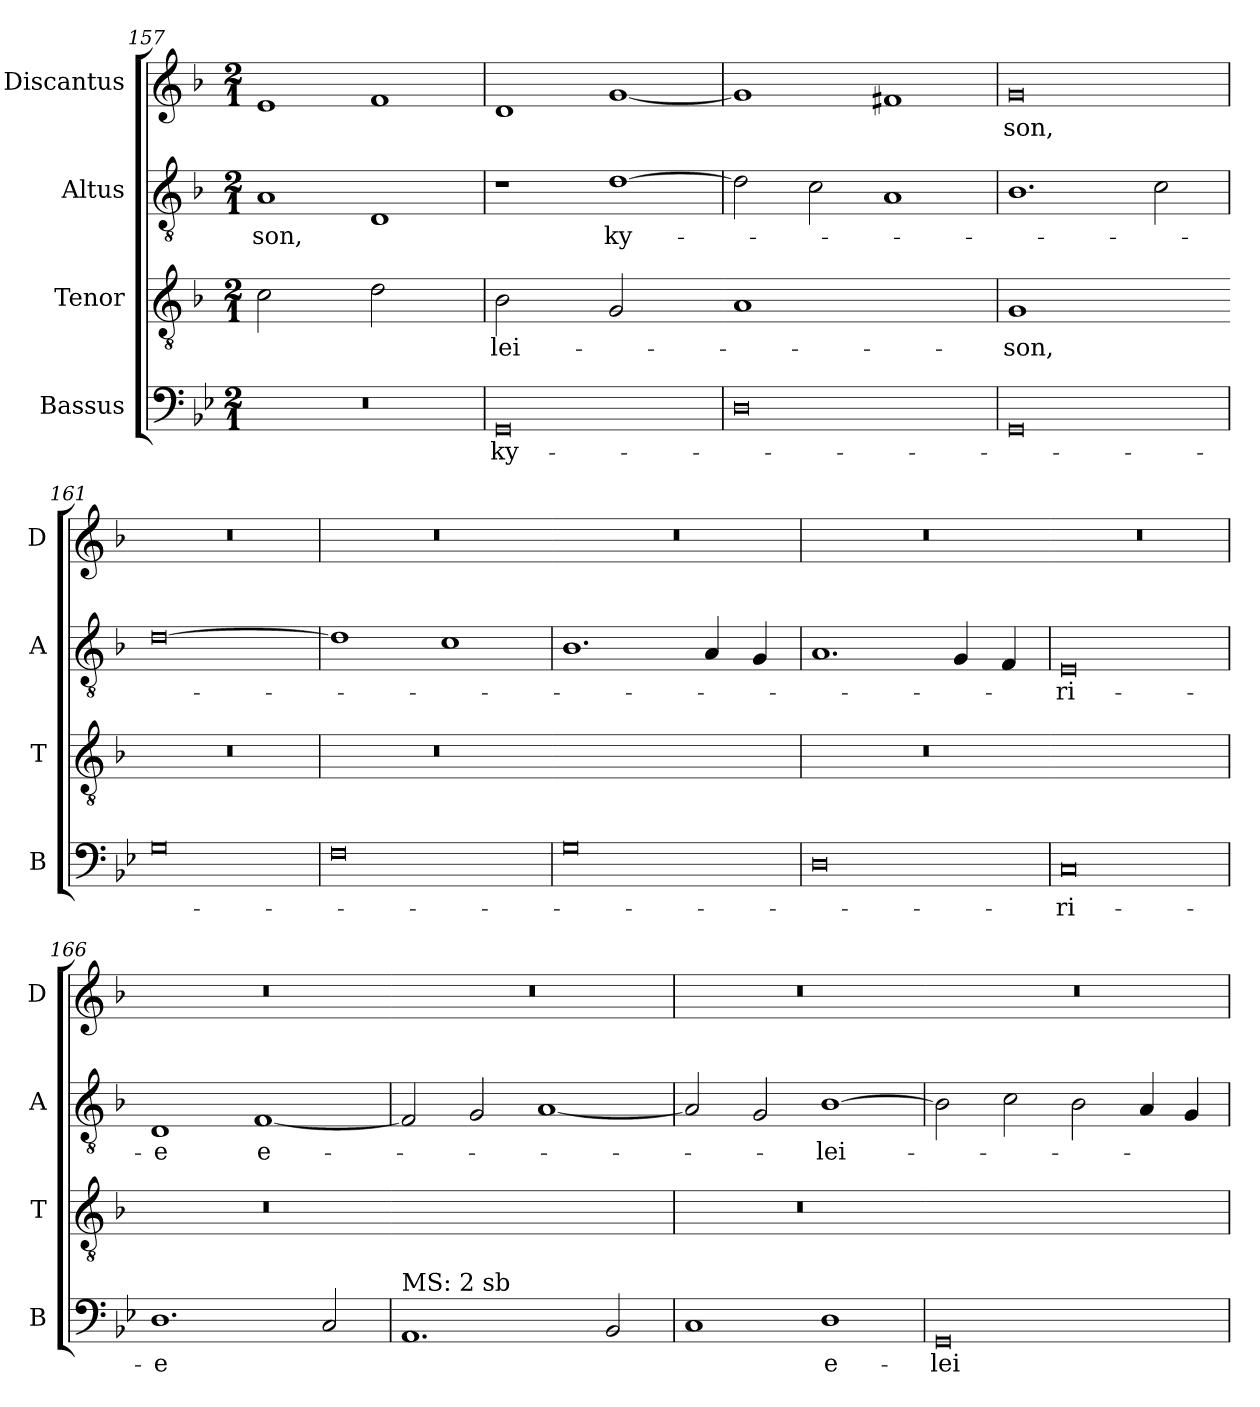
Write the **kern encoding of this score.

**kern	**text	**kern	**text	**kern	**text	**kern	**text
*part4	*part4	*part3	*part3	*part2	*part2	*part1	*part1
*staff4	*staff4	*staff3	*staff3	*staff2	*staff2	*staff1	*staff1
*I"Bassus	*	*I"Tenor	*	*I"Altus	*	*I"Discantus	*
*I'B	*	*I'T	*	*I'A	*	*I'D	*
*clefF4	*	*clefGv2	*	*clefGv2	*	*clefG2	*
*k[b-e-]	*	*k[b-]	*	*k[b-]	*	*k[b-]	*
*M2/1	*	*M2/1	*	*M2/1	*	*M2/1	*
=157	=157	=157	=157	=157	=157	=157	=157
!	!	!LO:N:vis=2	!	!	!	!	!
0r	.	1c	.	1A	-son,	1e	.
!	!	!LO:N:vis=2	!	!	!	!	!
.	.	1d	.	1D	.	1f	.
=158	=158	=158	=158	=158	=158	=158	=158
!	!	!LO:N:vis=2	!	!	!	!	!
0GG	ky-	1B-	-lei-	1r	.	1d	.
!	!	!LO:N:vis=2	!	!	!	!	!
.	.	1G	.	[1d	ky-	[1g	.
=159	=159	=159-	=159	=159	=159	=159	=159
!	!	!LO:N:vis=1	!	!	!	!	!
0D	.	0A	.	2d]	.	1g]	.
.	.	.	.	2c	.	.	.
.	.	.	.	1A	.	1f#X	.
=160	=160	=160	=160	=160	=160	=160	=160
!	!	!LO:N:vis=1	!	!	!	!	!
0GG	.	0G	-son,	1.B-	.	0g	-son,
.	.	.	.	2c	.	.	.
=161	=161	=161-	=161	=161	=161	=161	=161
!	!	!LO:N:vis=1	!	!	!	!	!
0G	.	0r	.	[0d	.	0r	.
=162	=162	=162	=162	=162	=162	=162	=162
!	!	!LO:N:vis=1	!	!	!	!	!
0F	.	0r	.	1d]	.	0r	.
.	.	.	.	1c	.	.	.
=163	=163	=163-	=163	=163	=163	=163	=163
!	!	!LO:N:vis=1	!	!	!	!	!
0G	.	0ryy	.	1.B-	.	0r	.
.	.	.	.	4A	.	.	.
.	.	.	.	4G	.	.	.
=164	=164	=164	=164	=164	=164	=164	=164
!	!	!LO:N:vis=1	!	!	!	!	!
0D	.	0r	.	1.A	.	0r	.
.	.	.	.	4G	.	.	.
.	.	.	.	4F	.	.	.
=165	=165	=165-	=165	=165	=165	=165	=165
!	!	!LO:N:vis=1	!	!	!	!	!
0C	-ri-	0ryy	.	0E	-ri-	0r	.
=166	=166	=166	=166	=166	=166	=166	=166
!	!	!LO:N:vis=1	!	!	!	!	!
1.D	-e	0r	.	1D	-e	0r	.
.	.	.	.	[1F	e-	.	.
2C	.	.	.	.	.	.	.
=167	=167	=167-	=167	=167	=167	=167	=167
!LO:TX:a:t=MS&colon; 2 sb	!	!	!	!	!	!	!
!	!	!LO:N:vis=1	!	!	!	!	!
1.AA	.	0ryy	.	2F]	.	0r	.
.	.	.	.	2G	.	.	.
.	.	.	.	[1A	.	.	.
2BB-	.	.	.	.	.	.	.
=168	=168	=168	=168	=168	=168	=168	=168
!	!	!LO:N:vis=1	!	!	!	!	!
1C	.	0r	.	2A]	.	0r	.
.	.	.	.	2G	.	.	.
1D	e-	.	.	[1B-	-lei-	.	.
=169	=169	=169-	=169	=169	=169	=169	=169
!	!	!LO:N:vis=1	!	!	!	!	!
0GG	-lei-	0ryy	.	2B-]	.	0r	.
.	.	.	.	2c	.	.	.
.	.	.	.	2B-	.	.	.
.	.	.	.	4A	.	.	.
.	.	.	.	4G	.	.	.
=	=	=	=	=	=	=	=
*-	*-	*-	*-	*-	*-	*-	*-
